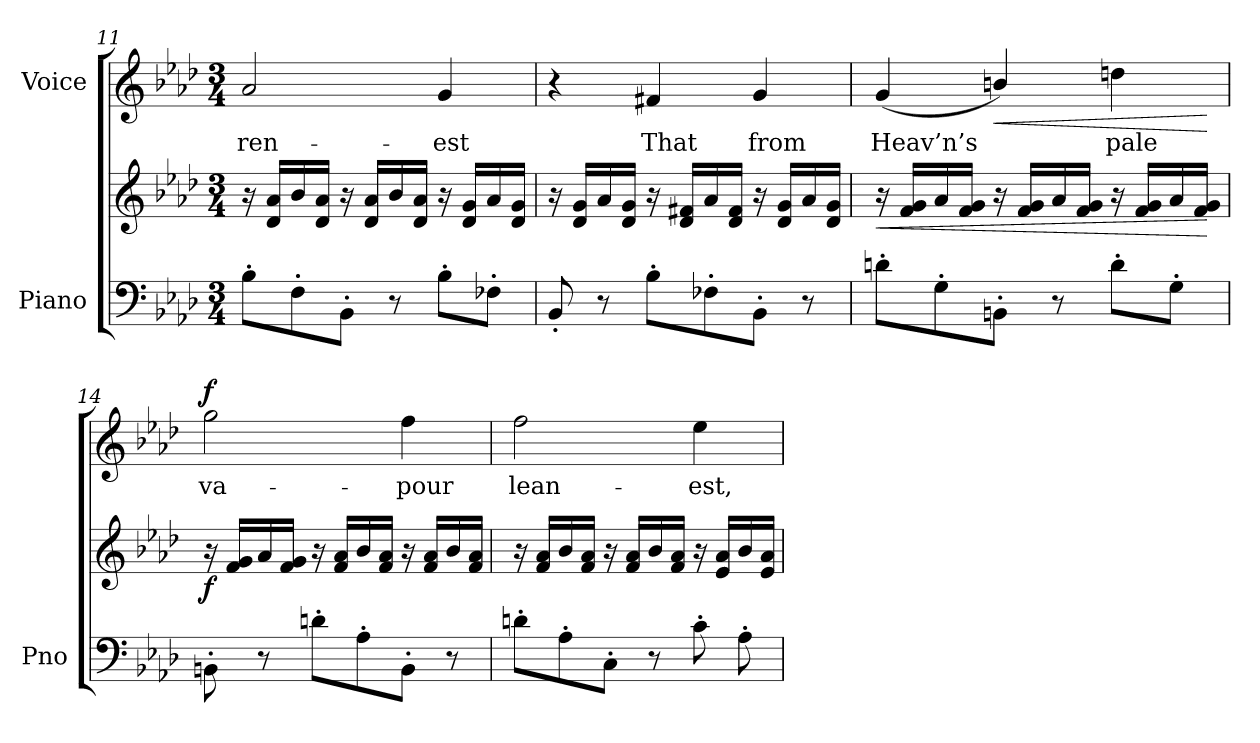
**kern	**kern	**dynam	**kern	**text	**dynam
*part2	*part2	*part2	*part1	*part1	*part1
*staff3	*staff2	*staff2/3	*staff1	*staff1	*staff1
*I"Piano	*	*	*I"Voice	*	*
*I'Pno	*	*	*	*	*
!!LO:LB:g=z
*clefF4	*clefG2	*	*clefG2	*	*
*k[b-e-a-d-]	*k[b-e-a-d-]	*	*k[b-e-a-d-]	*	*
*M3/4	*M3/4	*	*M3/4	*	*
=11	=11	=11	=11	=11	=11
!	!	!	!	!LO:LY:b	!
8B-'\L	16r	.	2a-/	-ren-	.
.	16d-/ 16a-/LL	.	.	.	.
8F'\	16b-/	.	.	.	.
.	16d-/ 16a-/JJ	.	.	.	.
8BB-'\J	16r	.	.	.	.
.	16d-/ 16a-/LL	.	.	.	.
8r	16b-/	.	.	.	.
.	16d-/ 16a-/JJ	.	.	.	.
!	!	!	!	!LO:LY:b	!
8B-'\L	16r	.	4g/	-est	.
.	16d-/ 16g/LL	.	.	.	.
8F-X'\J	16a-/	.	.	.	.
.	16d-/ 16g/JJ	.	.	.	.
!!LO:LB:g=z
=12	=12	=12	=12	=12	=12
8BB-'/	16r	.	4r	.	.
.	16d-/ 16g/LL	.	.	.	.
8r	16a-/	.	.	.	.
.	16d-/ 16g/JJ	.	.	.	.
!	!	!	!	!LO:LY:b	!
8B-'\L	16r	.	4f#X/	That	.
.	16d-/ 16f#X/LL	.	.	.	.
8F-X'\	16a-/	.	.	.	.
.	16d-/ 16f#/JJ	.	.	.	.
!	!	!	!	!LO:LY:b	!
8BB-'\J	16r	.	4g/	from	.
.	16d-/ 16g/LL	.	.	.	.
8r	16a-/	.	.	.	.
.	16d-/ 16g/JJ	.	.	.	.
=13	=13	=13	=13	=13	=13
!	!	!LO:HP:b	!	!LO:LY:b	!
8dn'\L	16r	<	(4g/	Heav’n’s	.
.	16f/ 16g/LL	.	.	.	.
8G'\	16a-/	.	.	.	.
.	16f/ 16g/JJ	.	.	.	.
!	!	!	!	!	!LO:HP:b
8BBn'\J	16r	.	4bn/)	.	<
.	16f/ 16g/LL	.	.	.	.
8r	16a-/	.	.	.	.
.	16f/ 16g/JJ	.	.	.	.
!	!	!	!	!LO:LY:b	!
8d'\L	16r	.	4ddn\	pale	.
.	16f/ 16g/LL	.	.	.	.
8G'\J	16a-/	.	.	.	.
.	16f/ 16g/JJ	.	.	.	.
.	.	[	.	.	[
!!LO:LB:g=z
=14	=14	=14	=14	=14	=14
!	!	!LO:DY:b	!	!LO:LY:b	!LO:DY:a
8BBn'\	16r	f	2gg\	va-	f
.	16f/ 16g/LL	.	.	.	.
8r	16a-/	.	.	.	.
.	16f/ 16g/JJ	.	.	.	.
8dn'\L	16r	.	.	.	.
.	16f/ 16a-/LL	.	.	.	.
8A-'\	16b-/	.	.	.	.
.	16f/ 16a-/JJ	.	.	.	.
!	!	!	!	!LO:LY:b	!
8BB'\J	16r	.	4ff\	-pour	.
.	16f/ 16a-/LL	.	.	.	.
8r	16b-/	.	.	.	.
.	16f/ 16a-/JJ	.	.	.	.
!!LO:LB:g=z
=15	=15	=15	=15	=15	=15
!	!	!	!	!LO:LY:b	!
8dn'\L	16r	.	2ff\	lean-	.
.	16f/ 16a-/LL	.	.	.	.
8A-'\	16b-/	.	.	.	.
.	16f/ 16a-/JJ	.	.	.	.
8C'\J	16r	.	.	.	.
.	16f/ 16a-/LL	.	.	.	.
8r	16b-/	.	.	.	.
.	16f/ 16a-/JJ	.	.	.	.
!	!	!	!	!LO:LY:b	!
8c'\L	16r	.	4ee-\	-est,	.
.	16e-/ 16a-/LL	.	.	.	.
8A-'\	16b-/	.	.	.	.
.	16e-/ 16a-/JJ	.	.	.	.
=	=	=	=	=	=
*-	*-	*-	*-	*-	*-
